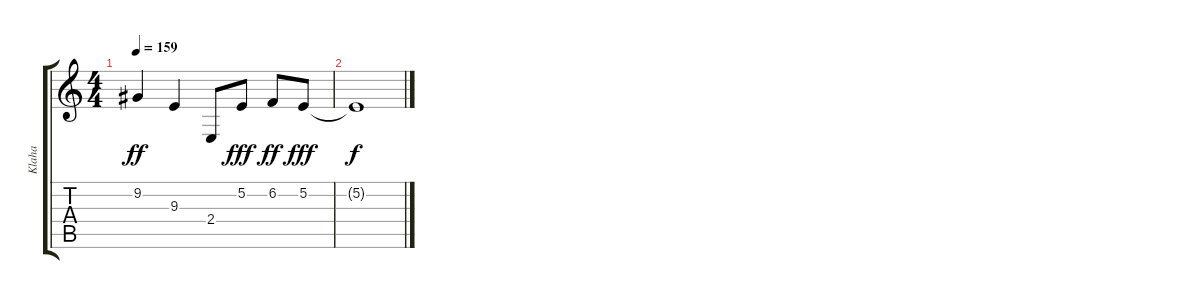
\track ("Klaha" "Klaha") {instrument voiceoohs}
\staff {score tabs}
\tuning (E4 B3 G3 D3 A2 E2) {hide}
\ts (4 4)
\tempo 159
\clef g2
\ks c
9.2.4{dy ff} 9.3.4 2.4.8 5.2.8{dy fff} 6.2.8{dy ff} 5.2.8{dy fff} |
5.2{t}.1{dy f}
